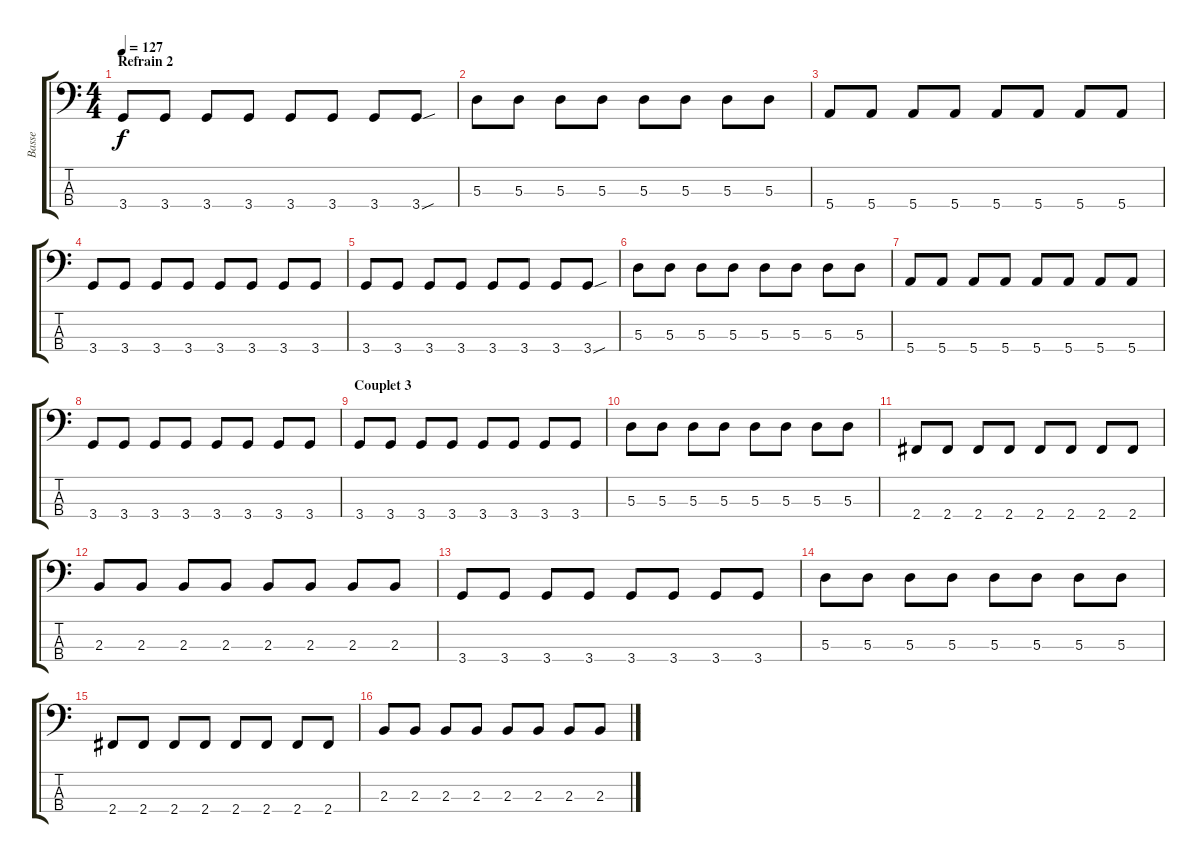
\track ("Basse" "Basse") {instrument electricbassfinger}
\staff {score tabs}
\tuning (G2 D2 A1 E1) {hide}
\ts (4 4)
\section ("" "Refrain 2")
\tempo 127
\clef f4
\ks c
3.4.8{dy f} 3.4.8 3.4.8 3.4.8 3.4.8 3.4.8 3.4.8 3.4{sou}.8 |
5.3.8 5.3.8 5.3.8 5.3.8 5.3.8 5.3.8 5.3.8 5.3.8 |
5.4.8 5.4.8 5.4.8 5.4.8 5.4.8 5.4.8 5.4.8 5.4.8 |
3.4.8 3.4.8 3.4.8 3.4.8 3.4.8 3.4.8 3.4.8 3.4.8 |
3.4.8 3.4.8 3.4.8 3.4.8 3.4.8 3.4.8 3.4.8 3.4{sou}.8 |
5.3.8 5.3.8 5.3.8 5.3.8 5.3.8 5.3.8 5.3.8 5.3.8 |
5.4.8 5.4.8 5.4.8 5.4.8 5.4.8 5.4.8 5.4.8 5.4.8 |
3.4.8 3.4.8 3.4.8 3.4.8 3.4.8 3.4.8 3.4.8 3.4.8 |
\section ("" "Couplet 3")
3.4.8 3.4.8 3.4.8 3.4.8 3.4.8 3.4.8 3.4.8 3.4.8 |
5.3.8 5.3.8 5.3.8 5.3.8 5.3.8 5.3.8 5.3.8 5.3.8 |
2.4.8 2.4.8 2.4.8 2.4.8 2.4.8 2.4.8 2.4.8 2.4.8 |
2.3.8 2.3.8 2.3.8 2.3.8 2.3.8 2.3.8 2.3.8 2.3.8 |
3.4.8 3.4.8 3.4.8 3.4.8 3.4.8 3.4.8 3.4.8 3.4.8 |
5.3.8 5.3.8 5.3.8 5.3.8 5.3.8 5.3.8 5.3.8 5.3.8 |
2.4.8 2.4.8 2.4.8 2.4.8 2.4.8 2.4.8 2.4.8 2.4.8 |
2.3.8 2.3.8 2.3.8 2.3.8 2.3.8 2.3.8 2.3.8 2.3.8
